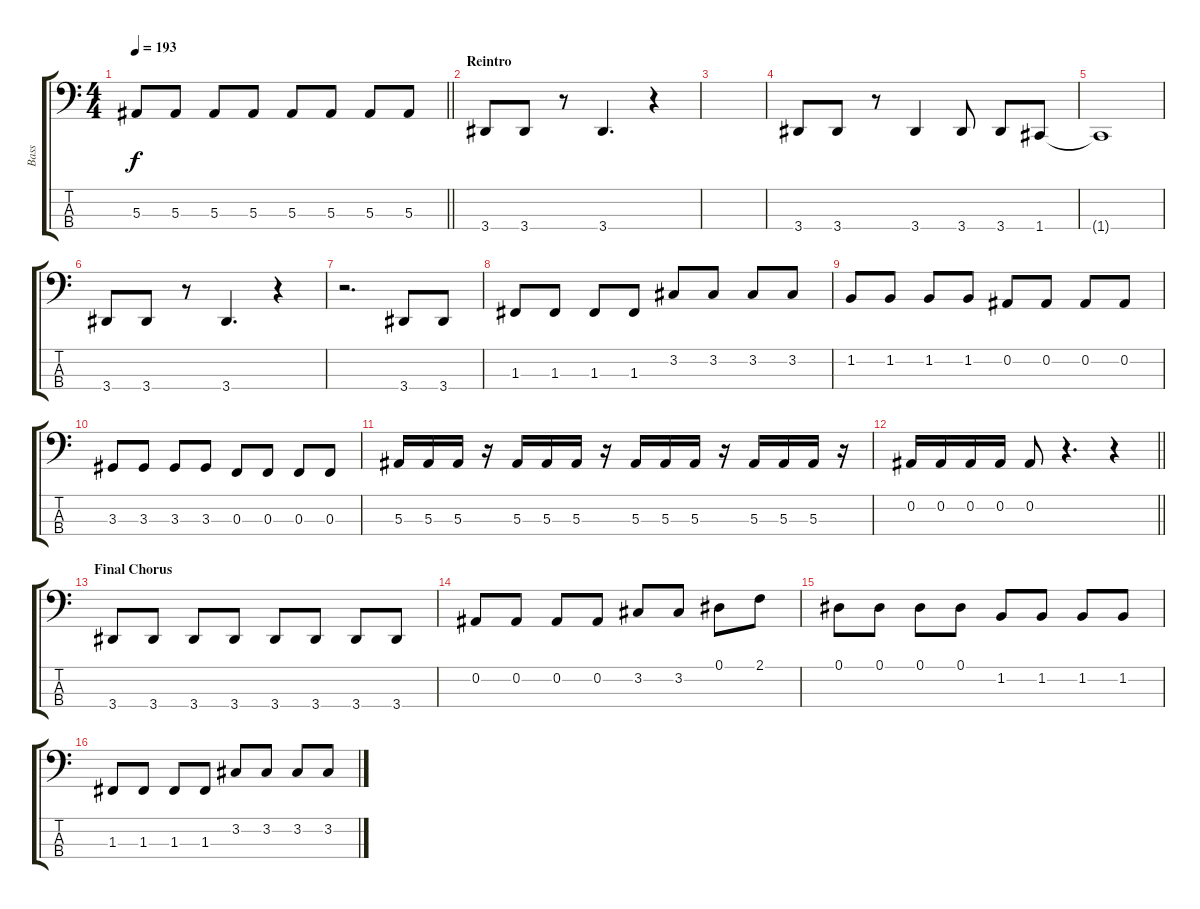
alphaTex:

\track ("Bass" "Bass") {instrument electricbasspick}
\staff {score tabs}
\tuning (Eb2 Bb1 F1 C1) {hide}
\ts (4 4)
\tempo 193
\clef f4
\barLineRight lightlight
\ks c
5.3.8{dy f} 5.3.8 5.3.8 5.3.8 5.3.8 5.3.8 5.3.8 5.3.8 |
\section ("" "Reintro")
3.4.8 3.4.8 r.8 3.4.4{d} r.4 |
|
3.4.8 3.4.8 r.8 3.4.4 3.4.8 3.4.8 1.4.8 |
1.4{t}.1 |
3.4.8 3.4.8 r.8 3.4.4{d} r.4 |
r.2{d} 3.4.8 3.4.8 |
1.3.8 1.3.8 1.3.8 1.3.8 3.2.8 3.2.8 3.2.8 3.2.8 |
1.2.8 1.2.8 1.2.8 1.2.8 0.2.8 0.2.8 0.2.8 0.2.8 |
3.3.8 3.3.8 3.3.8 3.3.8 0.3.8 0.3.8 0.3.8 0.3.8 |
5.3.16 5.3.16 5.3.16 r.16 5.3.16 5.3.16 5.3.16 r.16 5.3.16 5.3.16 5.3.16 r.16 5.3.16 5.3.16 5.3.16 r.16 |
\barLineRight lightlight
0.2.16 0.2.16 0.2.16 0.2.16 0.2.8 r.4{d} r.4 |
\section ("" "Final Chorus")
3.4.8 3.4.8 3.4.8 3.4.8 3.4.8 3.4.8 3.4.8 3.4.8 |
0.2.8 0.2.8 0.2.8 0.2.8 3.2.8 3.2.8 0.1.8 2.1.8 |
0.1.8 0.1.8 0.1.8 0.1.8 1.2.8 1.2.8 1.2.8 1.2.8 |
1.3.8 1.3.8 1.3.8 1.3.8 3.2.8 3.2.8 3.2.8 3.2.8
